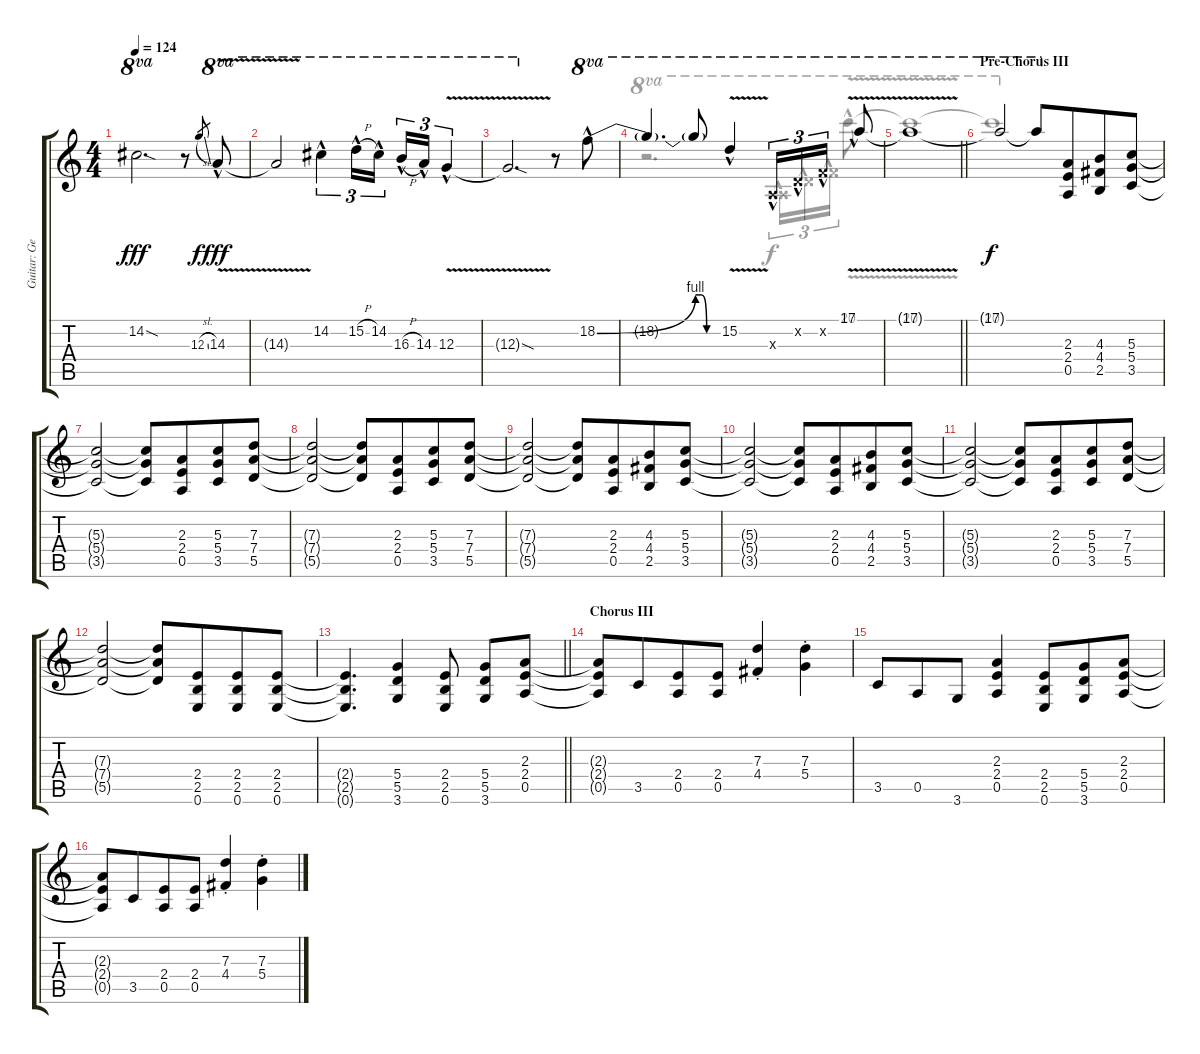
\track ("Guitar: George" "Guitar: Ge") {instrument overdrivenguitar}
\staff {score tabs}
\tuning (E4 B3 G3 D3 A2 E2) {hide}
\voice
\ts (4 4)
\tempo 124
\clef g2
\ks c
14.2{sod t}.2{d ot 8va dy fff} r.8 12.3{sl}.8{gr dy f} 14.3{v hac}.8{ot 8va dy fff} |
14.3{t}.2{ot 8va} 14.2{hac}.4{tu (3 2) ot 8va} 15.2{h hac}.16{tu (3 2) ot 8va} 14.2{hac}.16{tu (3 2) ot 8va} 16.3{h hac}.16{tu (3 2) ot 8va} 14.3{hac}.16{tu (3 2) ot 8va} 12.3{v hac}.4{tu (3 2) ot 8va} |
12.3{v sod t}.2{d ot 8va} r.8 18.2{be (bend 0 0 60 4) hac}.8{ot 8va} |
18.2{t}.4{d ot 8va} 18.2{be (custom 0 4 15 4 30 0 60 0) t}.8{ot 8va} 15.2{v hac}.4{ot 8va} 2.3{hac x}.16{tu (3 2) ot 8va} 3.2{hac x}.16{tu (3 2) ot 8va} 6.2{hac x}.16{tu (3 2) ot 8va} 17.1{v hac}.8{ot 8va} |
\barLineRight lightlight
17.1{t}.1{ot 8va} |
\section ("" "Pre-Chorus III")
17.1{t}.2{ot 8va dy f} 17.1{t}.8{ot 8va} (2.3 2.4 0.5).8{beam merge} (4.3 4.4 2.5).8 (5.3 5.4 3.5).8 |
(5.3{t} 5.4{t} 3.5{t}).2 (5.3{t} 5.4{t} 3.5{t}).8 (2.3 2.4 0.5).8{beam merge} (5.3 5.4 3.5).8 (7.3 7.4 5.5).8 |
(7.3{t} 7.4{t} 5.5{t}).2 (7.3{t} 7.4{t} 5.5{t}).8 (2.3 2.4 0.5).8{beam merge} (5.3 5.4 3.5).8 (7.3 7.4 5.5).8 |
(7.3{t} 7.4{t} 5.5{t}).2 (7.3{t} 7.4{t} 5.5{t}).8 (2.3 2.4 0.5).8{beam merge} (4.3 4.4 2.5).8 (5.3 5.4 3.5).8 |
(5.3{t} 5.4{t} 3.5{t}).2 (5.3{t} 5.4{t} 3.5{t}).8 (2.3 2.4 0.5).8{beam merge} (4.3 4.4 2.5).8 (5.3 5.4 3.5).8 |
(5.3{t} 5.4{t} 3.5{t}).2 (5.3{t} 5.4{t} 3.5{t}).8 (2.3 2.4 0.5).8{beam merge} (5.3 5.4 3.5).8 (7.3 7.4 5.5).8 |
(7.3{t} 7.4{t} 5.5{t}).2 (7.3{t} 7.4{t} 5.5{t}).8 (2.4 2.5 0.6).8{beam merge} (2.4 2.5 0.6).8 (2.4 2.5 0.6).8 |
\barLineRight lightlight
(2.4{t} 2.5{t} 0.6{t}).4{d} (5.4 5.5 3.6).4 (2.4 2.5 0.6).8 (5.4 5.5 3.6).8 (2.3 2.4 0.5).8 |
\section ("" "Chorus III")
(2.3{t} 2.4{t} 0.5{t}).8 3.5.8{beam merge} (2.4 0.5).8 (2.4 0.5).8 (7.3{st} 4.4{st}).4 (7.3{st} 5.4{st}).4 |
3.5.8 0.5.8{beam merge} 3.6.8 (2.3 2.4 0.5).4 (2.4 2.5 0.6).8{beam merge} (5.4 5.5 3.6).8 (2.3 2.4 0.5).8 |
(2.3{t} 2.4{t} 0.5{t}).8 3.5.8{beam merge} (2.4 0.5).8 (2.4 0.5).8 (7.3{st} 4.4{st}).4 (7.3{st} 5.4{st}).4
\voice
\clef g2
\ottava regular
\simile none
\ks c
|
|
|
r.2{d ot 8va} 2.3{hac x}.16{tu (3 2) ot 8va} 3.2{hac x}.16{tu (3 2) ot 8va} 6.2{hac x}.16{tu (3 2) ot 8va} 20.1{v hac}.8{ot 8va} |
\barLineRight lightlight
20.1{t}.1{ot 8va} |
20.1{t}.1{ot 8va} |
|
|
|
|
|
|
\barLineRight lightlight
|
|
|
